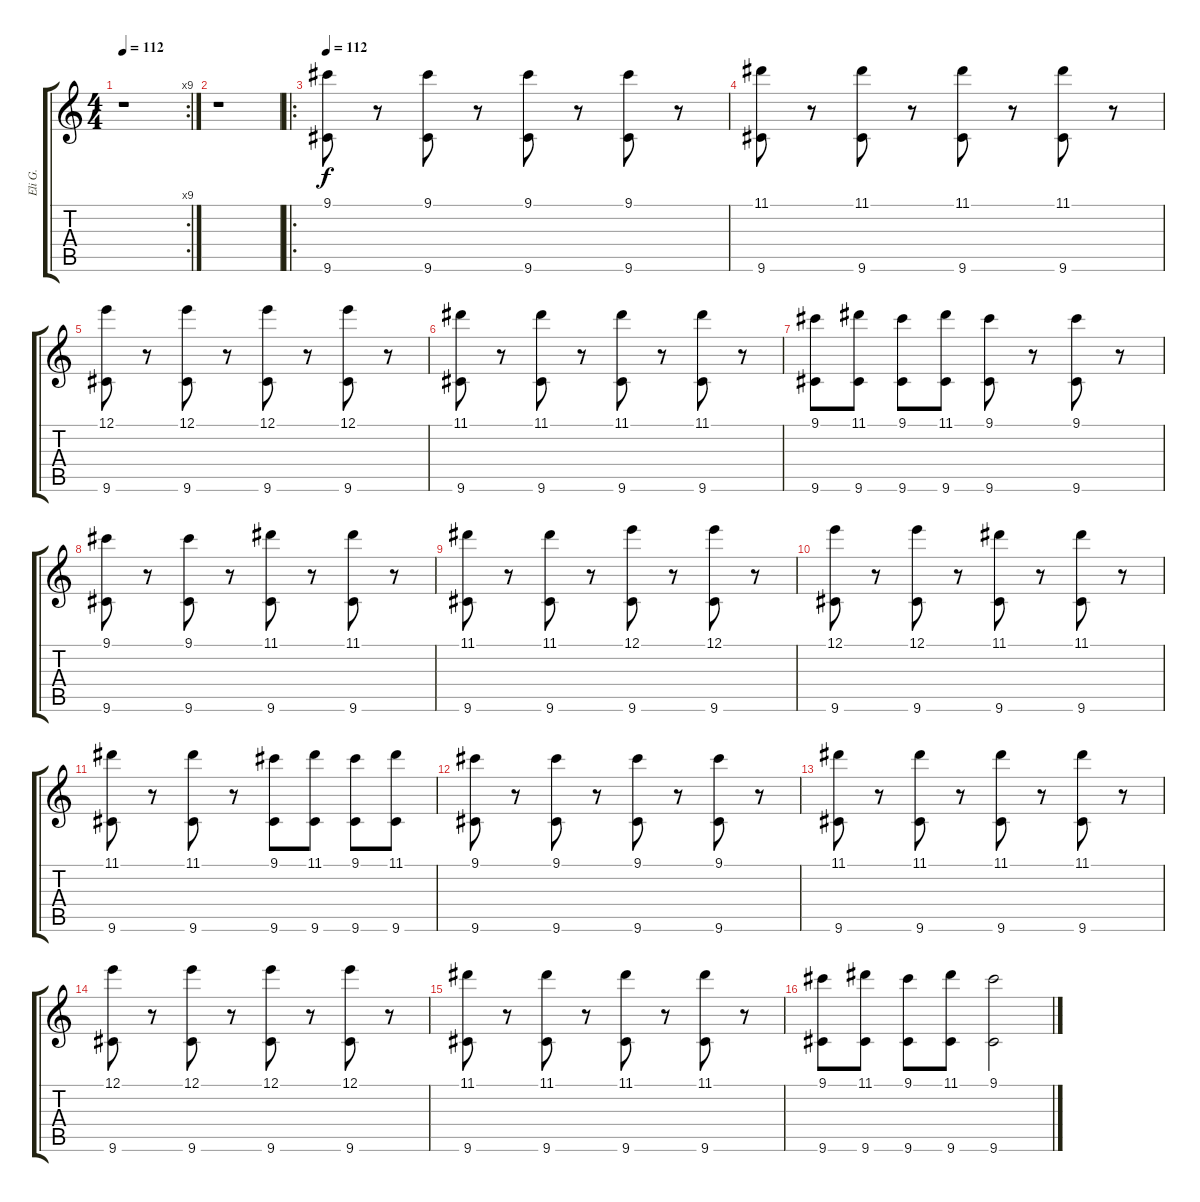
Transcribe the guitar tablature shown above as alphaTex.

\track ("Eli G." "Eli G.") {instrument electricguitarmuted}
\staff {score tabs}
\tuning (E4 B3 G3 D3 A2 E2) {hide}
\rc 9
\ts (4 4)
\tempo 112
\tempo 90
\tempo 112
\clef g2
\ks c
r.1{dy f instrument electricguitarmuted} |
r.1 |
\ro
\tempo 112
(9.1 9.6).8 r.8 (9.1 9.6).8 r.8 (9.1 9.6).8 r.8 (9.1 9.6).8 r.8 |
(11.1 9.6).8 r.8 (11.1 9.6).8 r.8 (11.1 9.6).8 r.8 (11.1 9.6).8 r.8 |
(12.1 9.6).8 r.8 (12.1 9.6).8 r.8 (12.1 9.6).8 r.8 (12.1 9.6).8 r.8 |
(11.1 9.6).8 r.8 (11.1 9.6).8 r.8 (11.1 9.6).8 r.8 (11.1 9.6).8 r.8 |
(9.1 9.6).8 (11.1 9.6).8 (9.1 9.6).8 (11.1 9.6).8 (9.1 9.6).8 r.8 (9.1 9.6).8 r.8 |
(9.1 9.6).8 r.8 (9.1 9.6).8 r.8 (11.1 9.6).8 r.8 (11.1 9.6).8 r.8 |
(11.1 9.6).8 r.8 (11.1 9.6).8 r.8 (12.1 9.6).8 r.8 (12.1 9.6).8 r.8 |
(12.1 9.6).8 r.8 (12.1 9.6).8 r.8 (11.1 9.6).8 r.8 (11.1 9.6).8 r.8 |
(11.1 9.6).8 r.8 (11.1 9.6).8 r.8 (9.1 9.6).8 (11.1 9.6).8 (9.1 9.6).8 (11.1 9.6).8 |
(9.1 9.6).8 r.8 (9.1 9.6).8 r.8 (9.1 9.6).8 r.8 (9.1 9.6).8 r.8 |
(11.1 9.6).8 r.8 (11.1 9.6).8 r.8 (11.1 9.6).8 r.8 (11.1 9.6).8 r.8 |
(12.1 9.6).8 r.8 (12.1 9.6).8 r.8 (12.1 9.6).8 r.8 (12.1 9.6).8 r.8 |
(11.1 9.6).8 r.8 (11.1 9.6).8 r.8 (11.1 9.6).8 r.8 (11.1 9.6).8 r.8 |
(9.1 9.6).8 (11.1 9.6).8 (9.1 9.6).8 (11.1 9.6).8 (9.1 9.6).2
